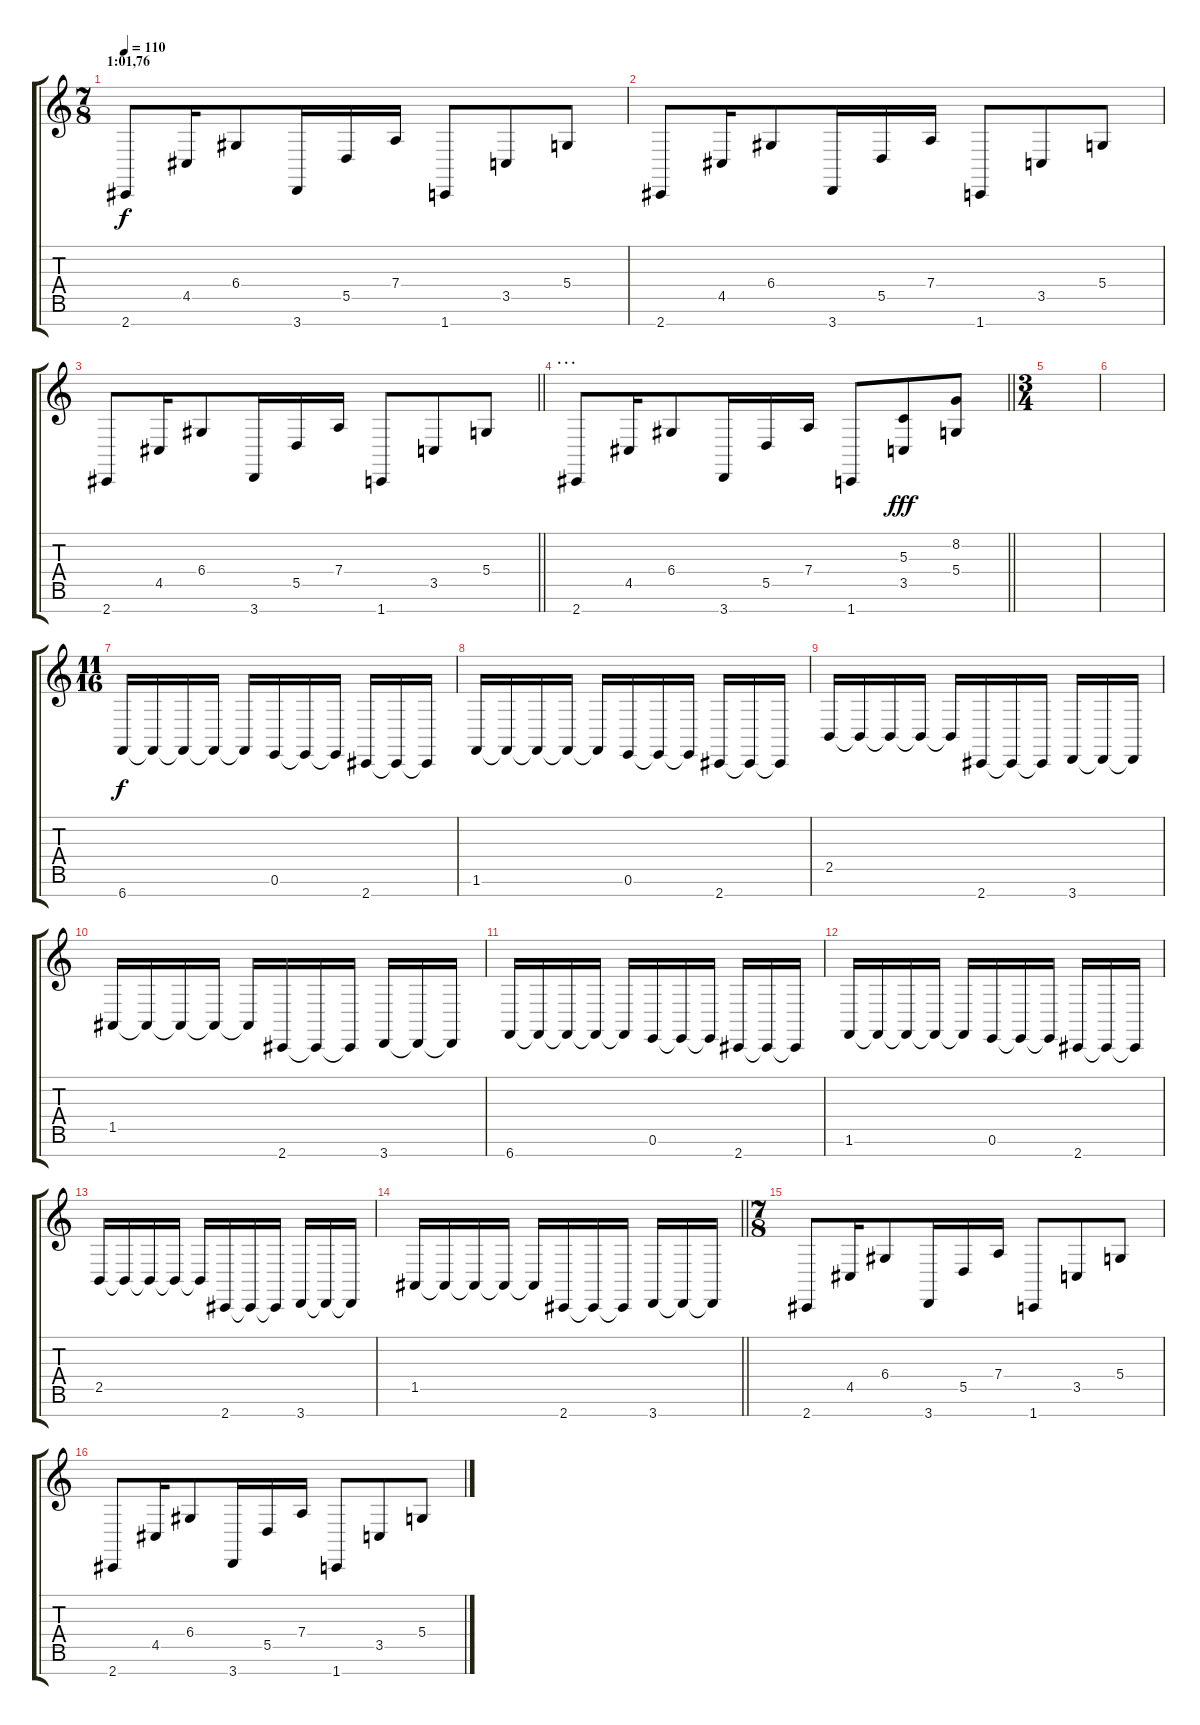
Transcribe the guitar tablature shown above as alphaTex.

\track "" {instrument brightacousticpiano}
\staff {score tabs}
\tuning (E4 B3 G3 D3 A2 E2 B1) {hide}
\ts (7 8)
\section ("" "1:01,76")
\tempo 110
\clef g2
\ks c
2.7.8{dy f} 4.5.16 6.4.8 3.7.16 5.5.16 7.4.16 1.7.8 3.5.8 5.4.8 |
2.7.8 4.5.16 6.4.8 3.7.16 5.5.16 7.4.16 1.7.8 3.5.8 5.4.8 |
\barLineRight lightlight
2.7.8 4.5.16 6.4.8 3.7.16 5.5.16 7.4.16 1.7.8 3.5.8 5.4.8 |
\section ("" ". . .")
\barLineRight lightlight
2.7.8 4.5.16 6.4.8 3.7.16 5.5.16 7.4.16 1.7.8 (5.3 3.5).8{dy fff} (8.2 5.4).8 |
\ts (3 4)
|
|
\ts (11 16)
6.7.16{dy f} 6.7{t}.16 6.7{t}.16 6.7{t}.16 6.7{t}.16 0.6.16 0.6{t}.16 0.6{t}.16 2.7.16 2.7{t}.16 2.7{t}.16 |
1.6.16 1.6{t}.16 1.6{t}.16 1.6{t}.16 1.6{t}.16 0.6.16 0.6{t}.16 0.6{t}.16 2.7.16 2.7{t}.16 2.7{t}.16 |
2.5.16 2.5{t}.16 2.5{t}.16 2.5{t}.16 2.5{t}.16 2.7.16 2.7{t}.16 2.7{t}.16 3.7.16 3.7{t}.16 3.7{t}.16 |
1.5.16 1.5{t}.16 1.5{t}.16 1.5{t}.16 1.5{t}.16 2.7.16 2.7{t}.16 2.7{t}.16 3.7.16 3.7{t}.16 3.7{t}.16 |
6.7.16 6.7{t}.16 6.7{t}.16 6.7{t}.16 6.7{t}.16 0.6.16 0.6{t}.16 0.6{t}.16 2.7.16 2.7{t}.16 2.7{t}.16 |
1.6.16 1.6{t}.16 1.6{t}.16 1.6{t}.16 1.6{t}.16 0.6.16 0.6{t}.16 0.6{t}.16 2.7.16 2.7{t}.16 2.7{t}.16 |
2.5.16 2.5{t}.16 2.5{t}.16 2.5{t}.16 2.5{t}.16 2.7.16 2.7{t}.16 2.7{t}.16 3.7.16 3.7{t}.16 3.7{t}.16 |
\barLineRight lightlight
1.5.16 1.5{t}.16 1.5{t}.16 1.5{t}.16 1.5{t}.16 2.7.16 2.7{t}.16 2.7{t}.16 3.7.16 3.7{t}.16 3.7{t}.16 |
\ts (7 8)
2.7.8 4.5.16 6.4.8 3.7.16 5.5.16 7.4.16 1.7.8 3.5.8 5.4.8 |
2.7.8 4.5.16 6.4.8 3.7.16 5.5.16 7.4.16 1.7.8 3.5.8 5.4.8
